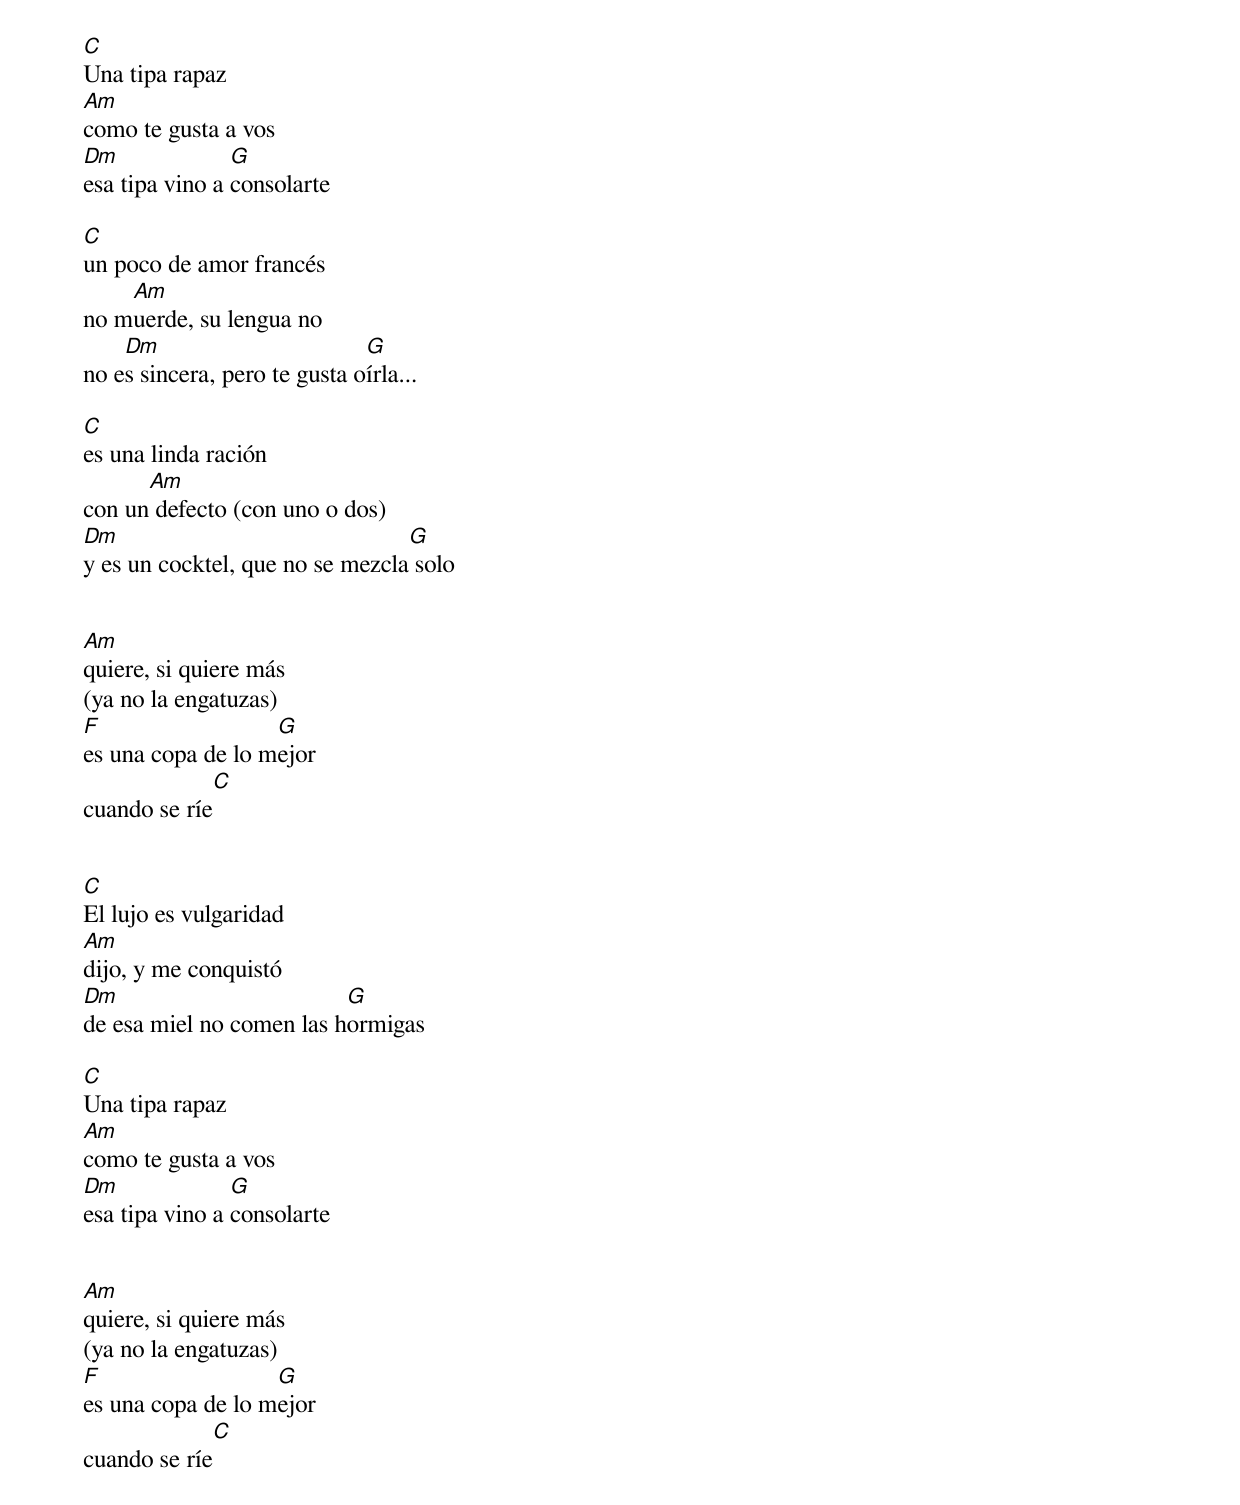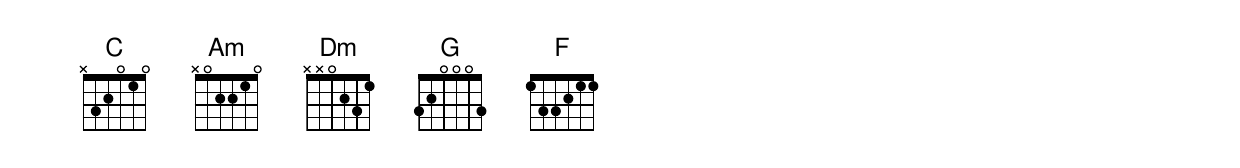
C
Una tipa rapaz
Am
como te gusta a vos
Dm              G
esa tipa vino a consolarte

C
un poco de amor francés
    Am
no muerde, su lengua no
    Dm                        G
no es sincera, pero te gusta oírla...

C
es una linda ración
      Am
con un defecto (con uno o dos)
Dm                               G
y es un cocktel, que no se mezcla solo


Am
quiere, si quiere más
(ya no la engatuzas)
F                  G
es una copa de lo mejor
             C
cuando se ríe


C
El lujo es vulgaridad
Am
dijo, y me conquistó
Dm                        G
de esa miel no comen las hormigas

C
Una tipa rapaz
Am
como te gusta a vos
Dm              G
esa tipa vino a consolarte


Am
quiere, si quiere más
(ya no la engatuzas)
F                  G
es una copa de lo mejor
             C
cuando se ríe
